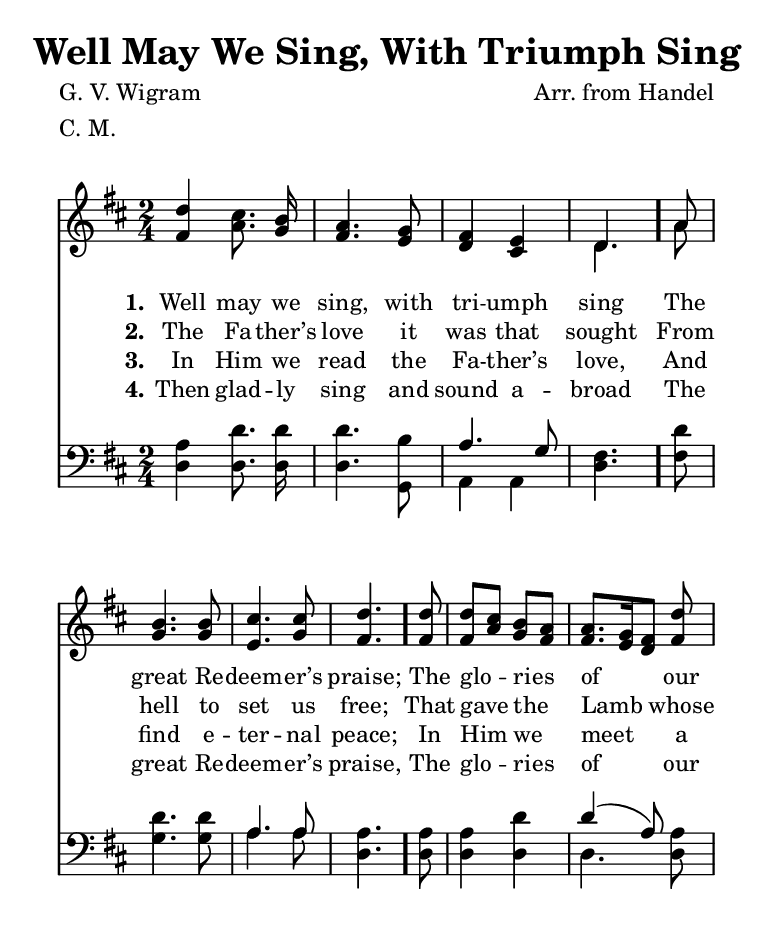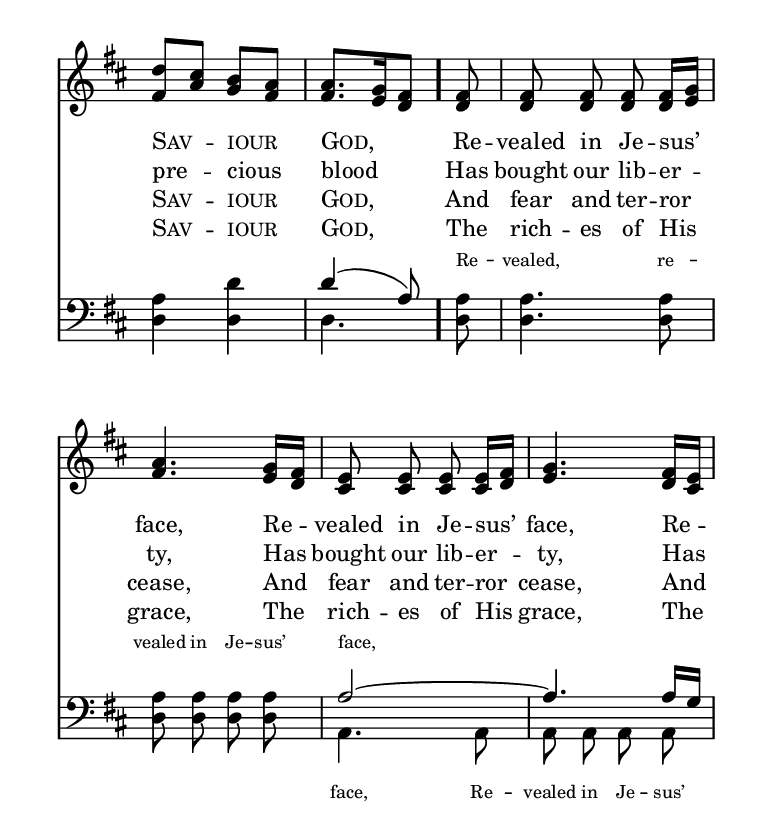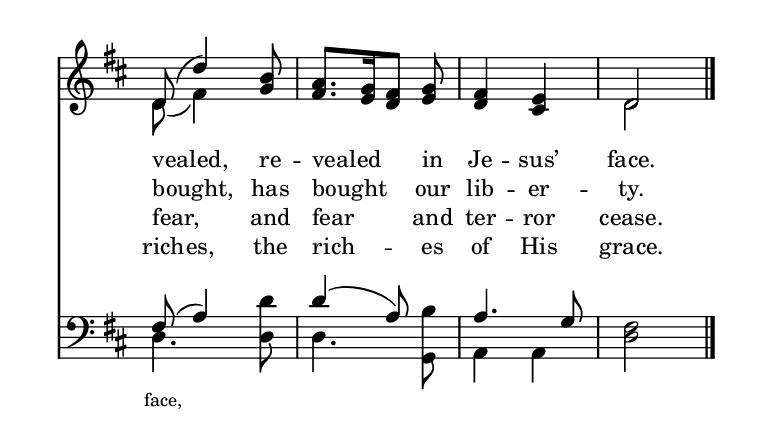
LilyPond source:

\include "common/global.ily"
\paper {
  \include "common/paper.ily"
  ragged-bottom = ##t
  system-system-spacing.padding = 7
}

\header{
  %gospel
  hymnnumber = "285"
  title = "Well May We Sing, With Triumph Sing"
  tunename = "Antioch"
  meter = "C. M."
  poet = "G. V. Wigram"
  composer = "Arr. from Handel"
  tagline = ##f
}

global = {
  \include "common/overrides.ily"
  \override Staff.TimeSignature.style = #'numbered
  \time 2/4
  \override Score.MetronomeMark.transparent = ##t % hide all fermata changes too
  \tempo 4=80
  \key d \major
  \autoBeamOff
}

notesSoprano = {
\global
\relative c'' {

  d4 cis8. b16 | a4. g8 | fis4 e | d4.
  a'8 | b4. b8 | cis4. cis8 | d4. \eogbreak
  d8 | d8[ cis] b[ a] | a8.[ g16 fis8] d'8 | d8[ cis] b[ a] | a8.[ g16 fis8]
  fis8 | fis fis fis fis16[ g] | a4.
  g16[ fis] | e8 e e e16[ fis] | g4.
  fis16[ e] | d8( d'4) b8 | a8.[ g16 fis8] g8 | fis4 e | d2 |

  \bar "|."

}
}

notesAlto = {
\global
\relative e' {

  fis4 a8. g16 | fis4. e8 | d4 cis | d4.
  a'8 | g4. g8 | e4. g8 | fis4.
  fis8 | fis8[ a] g[ fis] | fis8.[ e16 d8] fis8 | fis8[ a] g[ fis] | fis8.[ e16 d8]
  d8 | d d d d16[ e] | fis4.
  e16[ d] | cis8 cis cis cis16[ d] | e4.
  d16[ cis] | d8( fis4) g8 | fis8.[ e16 d8] e | d4 cis | d2 |

}
}

notesTenor = {
\global
\relative a {

  a4 d8. d16 | d4. b8 | a4. g8 | fis4.
  d'8 | d4. d8 | a4. a8 | a4.
  a8 | a4 d | d4( a8) a8 | a4 d | d4( a8)
  a8 | a4. a8 | a a a a | a2 ~ | a4.
  a16[ g] | fis8( a4) d8 | d4( a8) b | a4. g8 | fis2 |

}
}

notesBass = {
\global
\relative f {

  d4 d8. d16 | d4. g,8 | a4 a | d4.
  fis8 | g4. g8 | a4. a8 | d,4.
  d8 | d4 d | d4. d8 | d4 d | d4.
  d8 | d4. d8 | d d d d |
  a4. a8 | a a a a | d4. d8 | d4. g,8 | a4 a | d2

}
}

wordsA = \lyricmode {
\set stanza = "1."

Well may we sing, with tri -- umph sing \bar "."
The great Re -- deem -- er’s praise; \bar "."
The glo -- ries of our \markup\caps Sav -- \markup\caps iour \markup\caps God, \bar "."
Re -- vealed in Je -- sus’ face,
Re -- vealed in Je -- sus’ face,
Re -- vealed, re -- vealed in Je -- sus’ face. \bar "."

}

wordsB = \lyricmode {
\set stanza = "2."

The Fa -- ther’s love it was that sought
From hell to set us free;
That gave the Lamb whose pre -- cious blood
Has bought our lib -- er -- ty,
Has bought our lib -- er -- ty,
Has bought, has bought our lib -- er -- ty.

}

wordsC = \lyricmode {
\set stanza = "3."

In Him we read the Fa -- ther’s love,
And find e -- ter -- nal peace;
In Him we meet a \markup\caps Sav -- \markup\caps iour \markup\caps God,
And fear and ter -- ror cease,
And fear and ter -- ror cease,
And fear, and fear and ter -- ror cease.

}

wordsD = \lyricmode {
\set stanza = "4."

Then glad -- ly sing and sound a -- broad
The great Re -- deem -- er’s praise,
The glo -- ries of our \markup\caps Sav -- \markup\caps iour \markup\caps God,
The rich -- es of His grace,
The rich -- es of His grace,
The { \mon } rich -- es, { \moff } the rich -- es of His grace.

}

underWordsTenor = \lyricmode {
\override LyricText.font-size = #-2

\repeat unfold 22 \skip 4
Re -- vealed, re -- vealed in Je -- sus’ face,__

}

underWordsBass = \lyricmode {
\override LyricText.font-size = #-2

\repeat unfold 29 \skip 4
face, Re -- vealed in Je -- sus’ face,

}

\score {
  \context ChoirStaff <<
    \context Staff = upper <<
      \set Staff.autoBeaming = ##f
      \set ChoirStaff.systemStartDelimiter = #'SystemStartBar
      \set ChoirStaff.printPartCombineTexts = ##f
      \partcombine #'(2 . 9) \notesSoprano \notesAlto
      \context NullVoice = sopranos { \voiceOne << \notesSoprano >> }
      \context NullVoice = altos { \voiceTwo << \notesAlto >> }
      \context Lyrics = one   \lyricsto sopranos \wordsA
      \context Lyrics = two   \lyricsto sopranos \wordsB
      \context Lyrics = three \lyricsto sopranos \wordsC
      \context Lyrics = four  \lyricsto sopranos \wordsD
    >>
    \context Staff = men <<
      \set Staff.autoBeaming = ##f
      \clef bass
      \set ChoirStaff.printPartCombineTexts = ##f
      \partcombine #'(2 . 9) \notesTenor \notesBass
      \context NullVoice = tenors { \voiceOne << \notesTenor >> }
      \context NullVoice = basses { \voiceTwo << \notesBass >> }
      \context Lyrics = five \with { alignAboveContext = men } \lyricsto tenors \underWordsTenor
      \context Lyrics = six  \with { alignBelowContext = men } \lyricsto basses \underWordsBass
    >>
  >>
  \layout {
    \include "common/layout.ily"
  }
  \midi{
    \include "common/midi.ily"
  }
}

\version "2.19.49"  % necessary for upgrading to future LilyPond versions.

% vi:set et ts=2 sw=2 ai nocindent syntax=lilypond:
